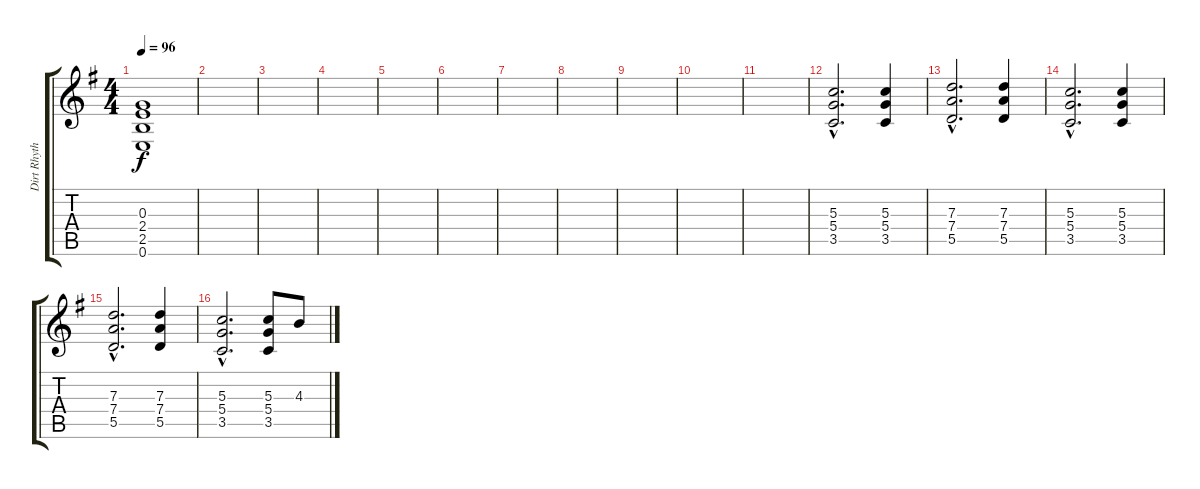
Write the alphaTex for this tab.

\track ("Dirt Rhythm" "Dirt Rhyth") {instrument overdrivenguitar}
\staff {score tabs}
\tuning (E4 B3 G3 D3 A2 E2) {hide}
\ts (4 4)
\tempo 96
\clef g2
\ks eminor
(0.3{t} 2.4{t} 2.5{t} 0.6{t}).1{dy f} |
|
|
|
|
|
|
|
|
|
|
(5.3{hac} 5.4{hac} 3.5{hac}).2{d} (5.3 5.4 3.5).4 |
(7.3{hac} 7.4{hac} 5.5{hac}).2{d} (7.3 7.4 5.5).4 |
(5.3{hac} 5.4{hac} 3.5{hac}).2{d} (5.3 5.4 3.5).4 |
(7.3{hac} 7.4{hac} 5.5{hac}).2{d} (7.3 7.4 5.5).4 |
(5.3{hac} 5.4{hac} 3.5{hac}).2{d} (5.3 5.4 3.5).8 4.3.8
